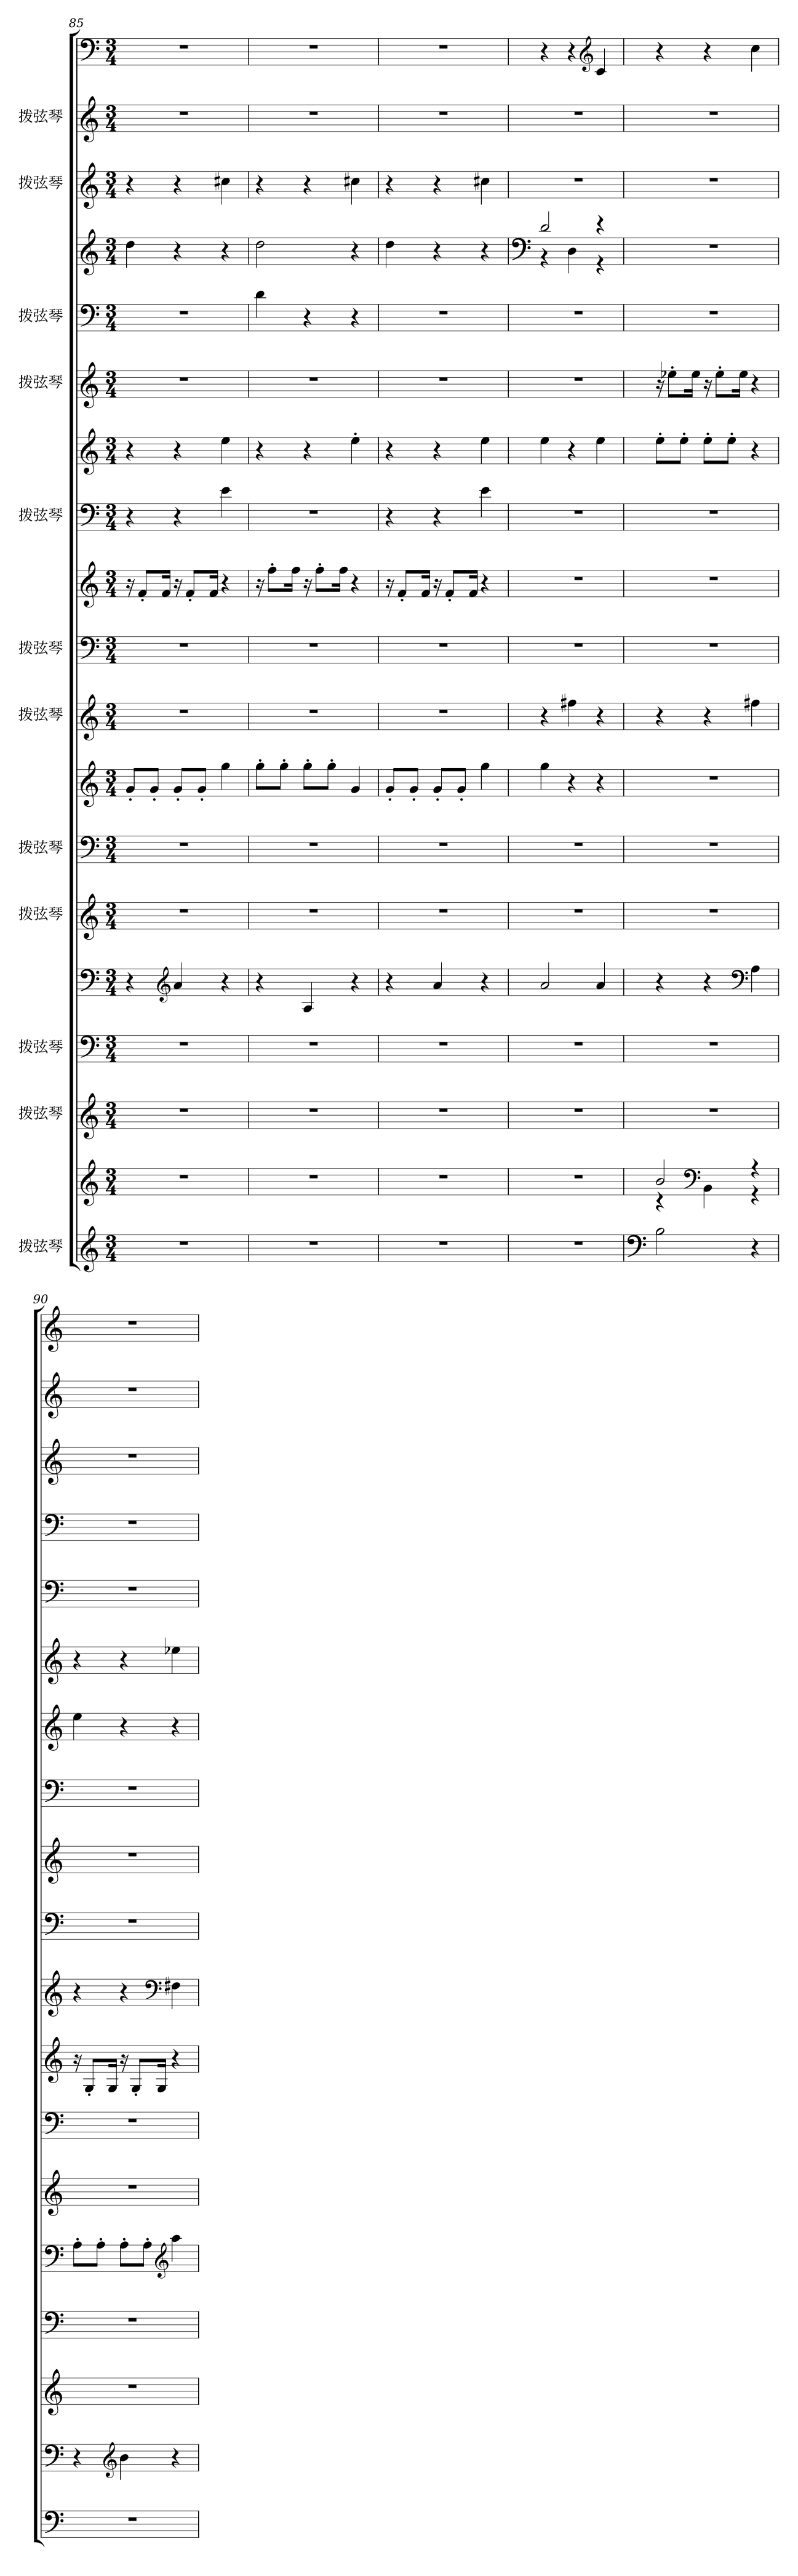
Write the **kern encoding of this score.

**kern	**kern	**kern	**kern	**kern	**kern	**kern	**kern	**kern	**kern	**kern	**kern	**kern	**kern	**kern	**kern	**kern	**kern	**kern
*part12	*part12	*part11	*part10	*part10	*part9	*part8	*part8	*part7	*part6	*part6	*part5	*part5	*part4	*part3	*part3	*part2	*part1	*part1
*staff19	*staff18	*staff17	*staff16	*staff15	*staff14	*staff13	*staff12	*staff11	*staff10	*staff9	*staff8	*staff7	*staff6	*staff5	*staff4	*staff3	*staff2	*staff1
*I"拨弦琴	*	*I"拨弦琴	*I"拨弦琴	*	*I"拨弦琴	*I"拨弦琴	*	*I"拨弦琴	*I"拨弦琴	*	*I"拨弦琴	*	*I"拨弦琴	*I"拨弦琴	*	*I"拨弦琴	*I"拨弦琴	*
*clefG2	*clefG2	*clefG2	*clefF4	*clefF4	*clefG2	*clefF4	*clefG2	*clefG2	*clefF4	*clefG2	*clefF4	*clefG2	*clefG2	*clefF4	*clefG2	*clefG2	*clefG2	*clefF4
*k[]	*k[]	*k[]	*k[]	*k[]	*k[]	*k[]	*k[]	*k[]	*k[]	*k[]	*k[]	*k[]	*k[]	*k[]	*k[]	*k[]	*k[]	*k[]
*M3/4	*M3/4	*M3/4	*M3/4	*M3/4	*M3/4	*M3/4	*M3/4	*M3/4	*M3/4	*M3/4	*M3/4	*M3/4	*M3/4	*M3/4	*M3/4	*M3/4	*M3/4	*M3/4
=85	=85	=85	=85	=85	=85	=85	=85	=85	=85	=85	=85	=85	=85	=85	=85	=85	=85	=85
2.r	2.r	2.r	2.r	4r	2.r	2.r	8g'/L	2.r	2.r	16r	4r	4r	2.r	2.r	4dd\	4r	2.r	2.r
.	.	.	.	.	.	.	.	.	.	8f'/L	.	.	.	.	.	.	.	.
.	.	.	.	.	.	.	8g'/J	.	.	.	.	.	.	.	.	.	.	.
.	.	.	.	.	.	.	.	.	.	16f/Jk	.	.	.	.	.	.	.	.
*	*	*	*	*clefG2	*	*	*	*	*	*	*	*	*	*	*	*	*	*
.	.	.	.	4a/	.	.	8g'/L	.	.	16r	4r	4r	.	.	4r	4r	.	.
.	.	.	.	.	.	.	.	.	.	8f'/L	.	.	.	.	.	.	.	.
.	.	.	.	.	.	.	8g'/J	.	.	.	.	.	.	.	.	.	.	.
.	.	.	.	.	.	.	.	.	.	16f/Jk	.	.	.	.	.	.	.	.
.	.	.	.	4r	.	.	4gg\	.	.	4r	4e\	4ee\	.	.	4r	4cc#X\	.	.
!!LO:PB:g=z
=86	=86	=86	=86	=86	=86	=86	=86	=86	=86	=86	=86	=86	=86	=86	=86	=86	=86	=86
2.r	2.r	2.r	2.r	4r	2.r	2.r	8gg'\L	2.r	2.r	16r	2.r	4r	2.r	4d\	2dd\	4r	2.r	2.r
.	.	.	.	.	.	.	.	.	.	8ff'\L	.	.	.	.	.	.	.	.
.	.	.	.	.	.	.	8gg'\J	.	.	.	.	.	.	.	.	.	.	.
.	.	.	.	.	.	.	.	.	.	16ff\Jk	.	.	.	.	.	.	.	.
.	.	.	.	4A/	.	.	8gg'\L	.	.	16r	.	4r	.	4r	.	4r	.	.
.	.	.	.	.	.	.	.	.	.	8ff'\L	.	.	.	.	.	.	.	.
.	.	.	.	.	.	.	8gg'\J	.	.	.	.	.	.	.	.	.	.	.
.	.	.	.	.	.	.	.	.	.	16ff\Jk	.	.	.	.	.	.	.	.
.	.	.	.	4r	.	.	4g/	.	.	4r	.	4ee'\	.	4r	4r	4cc#X\	.	.
=87	=87	=87	=87	=87	=87	=87	=87	=87	=87	=87	=87	=87	=87	=87	=87	=87	=87	=87
2.r	2.r	2.r	2.r	4r	2.r	2.r	8g'/L	2.r	2.r	16r	4r	4r	2.r	2.r	4dd\	4r	2.r	2.r
.	.	.	.	.	.	.	.	.	.	8f'/L	.	.	.	.	.	.	.	.
.	.	.	.	.	.	.	8g'/J	.	.	.	.	.	.	.	.	.	.	.
.	.	.	.	.	.	.	.	.	.	16f/Jk	.	.	.	.	.	.	.	.
.	.	.	.	4a/	.	.	8g'/L	.	.	16r	4r	4r	.	.	4r	4r	.	.
.	.	.	.	.	.	.	.	.	.	8f'/L	.	.	.	.	.	.	.	.
.	.	.	.	.	.	.	8g'/J	.	.	.	.	.	.	.	.	.	.	.
.	.	.	.	.	.	.	.	.	.	16f/Jk	.	.	.	.	.	.	.	.
.	.	.	.	4r	.	.	4gg\	.	.	4r	4e\	4ee\	.	.	4r	4cc#X\	.	.
=88	=88	=88	=88	=88	=88	=88	=88	=88	=88	=88	=88	=88	=88	=88	=88	=88	=88	=88
*	*	*	*	*	*	*	*	*	*	*	*	*	*	*	*clefF4	*	*	*
*	*	*	*	*	*	*	*	*	*	*	*	*	*	*	*^	*	*	*
2.r	2.r	2.r	2.r	2a/	2.r	2.r	4gg\	4r	2.r	2.r	2.r	4ee\	2.r	2.r	2d/	4r	2.r	2.r	4r
.	.	.	.	.	.	.	4r	4ff#X\	.	.	.	4r	.	.	.	4D\	.	.	4r
*	*	*	*	*	*	*	*	*	*	*	*	*	*	*	*	*	*	*	*clefG2
.	.	.	.	4a/	.	.	4r	4r	.	.	.	4ee\	.	.	4r	4r	.	.	4c/
*	*	*	*	*	*	*	*	*	*	*	*	*	*	*	*v	*v	*	*	*
=89	=89	=89	=89	=89	=89	=89	=89	=89	=89	=89	=89	=89	=89	=89	=89	=89	=89	=89
*clefF4	*	*	*	*	*	*	*	*	*	*	*	*	*	*	*	*	*	*
*	*^	*	*	*	*	*	*	*	*	*	*	*	*	*	*	*	*	*
2B\	2b/	4r	2.r	2.r	4r	2.r	2.r	2.r	4r	2.r	2.r	2.r	8ee'\L	16r	2.r	2.r	2.r	2.r	4r
.	.	.	.	.	.	.	.	.	.	.	.	.	.	8ee-X'\L	.	.	.	.	.
.	.	.	.	.	.	.	.	.	.	.	.	.	8ee'\J	.	.	.	.	.	.
.	.	.	.	.	.	.	.	.	.	.	.	.	.	16ee-\Jk	.	.	.	.	.
*	*clefF4	*	*	*	*	*	*	*	*	*	*	*	*	*	*	*	*	*	*
.	.	4BB\	.	.	4r	.	.	.	4r	.	.	.	8ee'\L	16r	.	.	.	.	4r
.	.	.	.	.	.	.	.	.	.	.	.	.	.	8ee-'\L	.	.	.	.	.
.	.	.	.	.	.	.	.	.	.	.	.	.	8ee'\J	.	.	.	.	.	.
.	.	.	.	.	.	.	.	.	.	.	.	.	.	16ee-\Jk	.	.	.	.	.
*	*	*	*	*	*clefF4	*	*	*	*	*	*	*	*	*	*	*	*	*	*
4r	4r	4r	.	.	4A\	.	.	.	4ff#X\	.	.	.	4r	4r	.	.	.	.	4cc\
*	*v	*v	*	*	*	*	*	*	*	*	*	*	*	*	*	*	*	*	*
!!LO:PB:g=z
=90	=90	=90	=90	=90	=90	=90	=90	=90	=90	=90	=90	=90	=90	=90	=90	=90	=90	=90
2.r	4r	2.r	2.r	8A'\L	2.r	2.r	16r	4r	2.r	2.r	2.r	4ee\	4r	2.r	2.r	2.r	2.r	2.r
.	.	.	.	.	.	.	8G'/L	.	.	.	.	.	.	.	.	.	.	.
.	.	.	.	8A'\J	.	.	.	.	.	.	.	.	.	.	.	.	.	.
.	.	.	.	.	.	.	16G/Jk	.	.	.	.	.	.	.	.	.	.	.
*	*clefG2	*	*	*	*	*	*	*	*	*	*	*	*	*	*	*	*	*
.	4b\	.	.	8A'\L	.	.	16r	4r	.	.	.	4r	4r	.	.	.	.	.
.	.	.	.	.	.	.	8G'/L	.	.	.	.	.	.	.	.	.	.	.
.	.	.	.	8A'\J	.	.	.	.	.	.	.	.	.	.	.	.	.	.
.	.	.	.	.	.	.	16G/Jk	.	.	.	.	.	.	.	.	.	.	.
*	*	*	*	*clefG2	*	*	*	*clefF4	*	*	*	*	*	*	*	*	*	*
.	4r	.	.	4aa\	.	.	4r	4F#X\	.	.	.	4r	4ee-X\	.	.	.	.	.
=	=	=	=	=	=	=	=	=	=	=	=	=	=	=	=	=	=	=
*-	*-	*-	*-	*-	*-	*-	*-	*-	*-	*-	*-	*-	*-	*-	*-	*-	*-	*-
